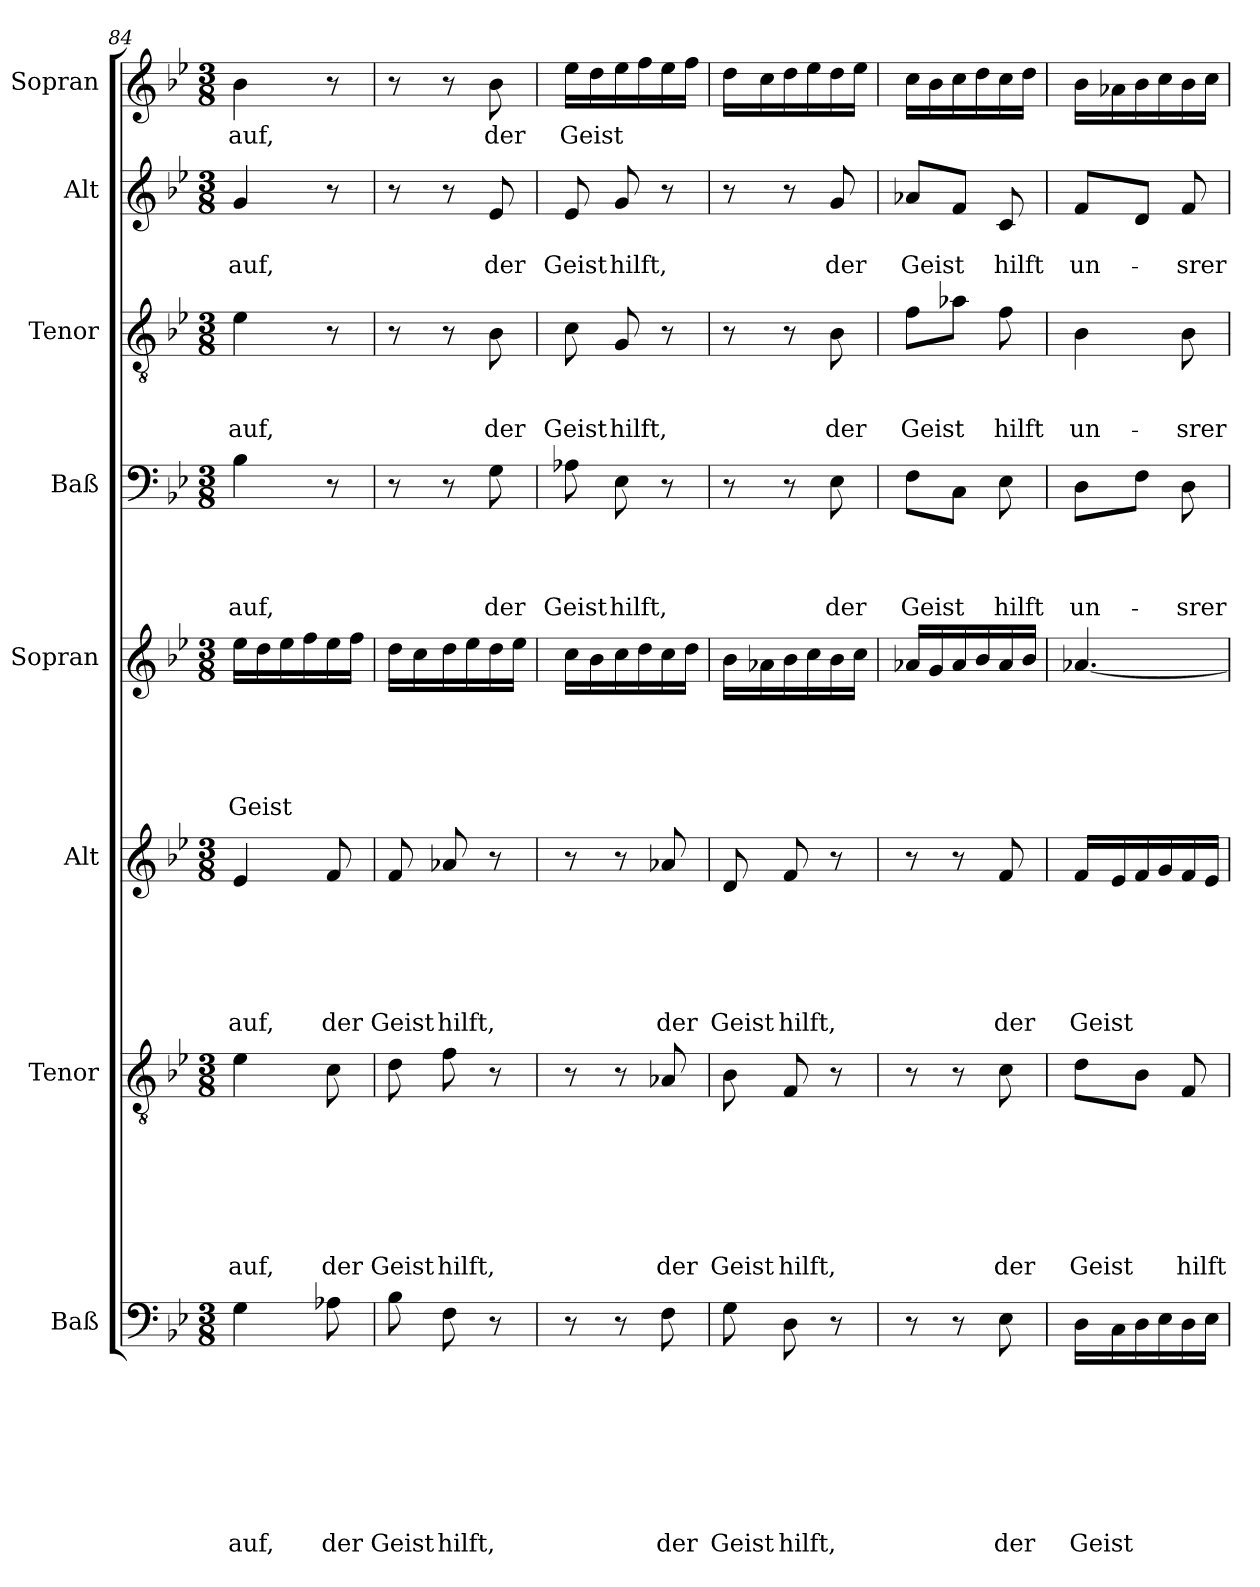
**kern	**text	**text	**text	**text	**text	**text	**text	**text	**kern	**text	**text	**text	**text	**text	**text	**text	**kern	**text	**text	**text	**text	**text	**text	**kern	**text	**text	**text	**text	**text	**kern	**text	**text	**text	**text	**kern	**text	**text	**text	**kern	**text	**text	**kern	**text
*part8	*part8	*part8	*part8	*part8	*part8	*part8	*part8	*part8	*part7	*part7	*part7	*part7	*part7	*part7	*part7	*part7	*part6	*part6	*part6	*part6	*part6	*part6	*part6	*part5	*part5	*part5	*part5	*part5	*part5	*part4	*part4	*part4	*part4	*part4	*part3	*part3	*part3	*part3	*part2	*part2	*part2	*part1	*part1
*staff8	*staff8	*staff8	*staff8	*staff8	*staff8	*staff8	*staff8	*staff8	*staff7	*staff7	*staff7	*staff7	*staff7	*staff7	*staff7	*staff7	*staff6	*staff6	*staff6	*staff6	*staff6	*staff6	*staff6	*staff5	*staff5	*staff5	*staff5	*staff5	*staff5	*staff4	*staff4	*staff4	*staff4	*staff4	*staff3	*staff3	*staff3	*staff3	*staff2	*staff2	*staff2	*staff1	*staff1
*I"Baß	*	*	*	*	*	*	*	*	*I"Tenor	*	*	*	*	*	*	*	*I"Alt	*	*	*	*	*	*	*I"Sopran	*	*	*	*	*	*I"Baß	*	*	*	*	*I"Tenor	*	*	*	*I"Alt	*	*	*I"Sopran	*
*clefF4	*	*	*	*	*	*	*	*	*clefGv2	*	*	*	*	*	*	*	*clefG2	*	*	*	*	*	*	*clefG2	*	*	*	*	*	*clefF4	*	*	*	*	*clefGv2	*	*	*	*clefG2	*	*	*clefG2	*
*k[b-e-]	*	*	*	*	*	*	*	*	*k[b-e-]	*	*	*	*	*	*	*	*k[b-e-]	*	*	*	*	*	*	*k[b-e-]	*	*	*	*	*	*k[b-e-]	*	*	*	*	*k[b-e-]	*	*	*	*k[b-e-]	*	*	*k[b-e-]	*
*B-:	*	*	*	*	*	*	*	*	*B-:	*	*	*	*	*	*	*	*B-:	*	*	*	*	*	*	*B-:	*	*	*	*	*	*B-:	*	*	*	*	*B-:	*	*	*	*B-:	*	*	*B-:	*
*M3/8	*	*	*	*	*	*	*	*	*M3/8	*	*	*	*	*	*	*	*M3/8	*	*	*	*	*	*	*M3/8	*	*	*	*	*	*M3/8	*	*	*	*	*M3/8	*	*	*	*M3/8	*	*	*M3/8	*
=84	=84	=84	=84	=84	=84	=84	=84	=84	=84	=84	=84	=84	=84	=84	=84	=84	=84	=84	=84	=84	=84	=84	=84	=84	=84	=84	=84	=84	=84	=84	=84	=84	=84	=84	=84	=84	=84	=84	=84	=84	=84	=84	=84
4G!\	.	.	.	.	.	.	.	auf,	4e-!\	.	.	.	.	.	.	auf,	4e-!/	.	.	.	.	.	auf,	16ee-!\LL	.	.	.	.	Geist	4B-!\	.	.	.	auf,	4e-!\	.	.	auf,	4g!/	.	auf,	4b-!\	auf,
.	.	.	.	.	.	.	.	.	.	.	.	.	.	.	.	.	.	.	.	.	.	.	.	16dd!\	.	.	.	.	.	.	.	.	.	.	.	.	.	.	.	.	.	.	.
.	.	.	.	.	.	.	.	.	.	.	.	.	.	.	.	.	.	.	.	.	.	.	.	16ee-!\	.	.	.	.	.	.	.	.	.	.	.	.	.	.	.	.	.	.	.
.	.	.	.	.	.	.	.	.	.	.	.	.	.	.	.	.	.	.	.	.	.	.	.	16ff!\	.	.	.	.	.	.	.	.	.	.	.	.	.	.	.	.	.	.	.
8A-X!\	.	.	.	.	.	.	.	der	8c!\	.	.	.	.	.	.	der	8f!/	.	.	.	.	.	der	16ee-!\	.	.	.	.	.	8r	.	.	.	.	8r	.	.	.	8r	.	.	8r	.
.	.	.	.	.	.	.	.	.	.	.	.	.	.	.	.	.	.	.	.	.	.	.	.	16ff!\JJ	.	.	.	.	.	.	.	.	.	.	.	.	.	.	.	.	.	.	.
=85	=85	=85	=85	=85	=85	=85	=85	=85	=85	=85	=85	=85	=85	=85	=85	=85	=85	=85	=85	=85	=85	=85	=85	=85	=85	=85	=85	=85	=85	=85	=85	=85	=85	=85	=85	=85	=85	=85	=85	=85	=85	=85	=85
8B-!\	.	.	.	.	.	.	.	Geist	8d!\	.	.	.	.	.	.	Geist	8f!/	.	.	.	.	.	Geist	16dd!\LL	.	.	.	.	.	8r	.	.	.	.	8r	.	.	.	8r	.	.	8r	.
.	.	.	.	.	.	.	.	.	.	.	.	.	.	.	.	.	.	.	.	.	.	.	.	16cc!\	.	.	.	.	.	.	.	.	.	.	.	.	.	.	.	.	.	.	.
8F!\	.	.	.	.	.	.	.	hilft,	8f!\	.	.	.	.	.	.	hilft,	8a-X!/	.	.	.	.	.	hilft,	16dd!\	.	.	.	.	.	8r	.	.	.	.	8r	.	.	.	8r	.	.	8r	.
.	.	.	.	.	.	.	.	.	.	.	.	.	.	.	.	.	.	.	.	.	.	.	.	16ee-!\	.	.	.	.	.	.	.	.	.	.	.	.	.	.	.	.	.	.	.
8r	.	.	.	.	.	.	.	.	8r	.	.	.	.	.	.	.	8r	.	.	.	.	.	.	16dd!\	.	.	.	.	.	8G!\	.	.	.	der	8B-!\	.	.	der	8e-!/	.	der	8b-!\	der
.	.	.	.	.	.	.	.	.	.	.	.	.	.	.	.	.	.	.	.	.	.	.	.	16ee-!\JJ	.	.	.	.	.	.	.	.	.	.	.	.	.	.	.	.	.	.	.
=86	=86	=86	=86	=86	=86	=86	=86	=86	=86	=86	=86	=86	=86	=86	=86	=86	=86	=86	=86	=86	=86	=86	=86	=86	=86	=86	=86	=86	=86	=86	=86	=86	=86	=86	=86	=86	=86	=86	=86	=86	=86	=86	=86
8r	.	.	.	.	.	.	.	.	8r	.	.	.	.	.	.	.	8r	.	.	.	.	.	.	16cc!\LL	.	.	.	.	.	8A-X!\	.	.	.	Geist	8c!\	.	.	Geist	8e-!/	.	Geist	16ee-!\LL	Geist
.	.	.	.	.	.	.	.	.	.	.	.	.	.	.	.	.	.	.	.	.	.	.	.	16b-!\	.	.	.	.	.	.	.	.	.	.	.	.	.	.	.	.	.	16dd!\	.
8r	.	.	.	.	.	.	.	.	8r	.	.	.	.	.	.	.	8r	.	.	.	.	.	.	16cc!\	.	.	.	.	.	8E-!\	.	.	.	hilft,	8G!/	.	.	hilft,	8g!/	.	hilft,	16ee-!\	.
.	.	.	.	.	.	.	.	.	.	.	.	.	.	.	.	.	.	.	.	.	.	.	.	16dd!\	.	.	.	.	.	.	.	.	.	.	.	.	.	.	.	.	.	16ff!\	.
8F!\	.	.	.	.	.	.	.	der	8A-X!/	.	.	.	.	.	.	der	8a-X!/	.	.	.	.	.	der	16cc!\	.	.	.	.	.	8r	.	.	.	.	8r	.	.	.	8r	.	.	16ee-!\	.
.	.	.	.	.	.	.	.	.	.	.	.	.	.	.	.	.	.	.	.	.	.	.	.	16dd!\JJ	.	.	.	.	.	.	.	.	.	.	.	.	.	.	.	.	.	16ff!\JJ	.
=87	=87	=87	=87	=87	=87	=87	=87	=87	=87	=87	=87	=87	=87	=87	=87	=87	=87	=87	=87	=87	=87	=87	=87	=87	=87	=87	=87	=87	=87	=87	=87	=87	=87	=87	=87	=87	=87	=87	=87	=87	=87	=87	=87
8G!\	.	.	.	.	.	.	.	Geist	8B-!\	.	.	.	.	.	.	Geist	8d!/	.	.	.	.	.	Geist	16b-!\LL	.	.	.	.	.	8r	.	.	.	.	8r	.	.	.	8r	.	.	16dd!\LL	.
.	.	.	.	.	.	.	.	.	.	.	.	.	.	.	.	.	.	.	.	.	.	.	.	16a-X!\	.	.	.	.	.	.	.	.	.	.	.	.	.	.	.	.	.	16cc!\	.
8D!\	.	.	.	.	.	.	.	hilft,	8F!/	.	.	.	.	.	.	hilft,	8f!/	.	.	.	.	.	hilft,	16b-!\	.	.	.	.	.	8r	.	.	.	.	8r	.	.	.	8r	.	.	16dd!\	.
.	.	.	.	.	.	.	.	.	.	.	.	.	.	.	.	.	.	.	.	.	.	.	.	16cc!\	.	.	.	.	.	.	.	.	.	.	.	.	.	.	.	.	.	16ee-!\	.
8r	.	.	.	.	.	.	.	.	8r	.	.	.	.	.	.	.	8r	.	.	.	.	.	.	16b-!\	.	.	.	.	.	8E-!\	.	.	.	der	8B-!\	.	.	der	8g!/	.	der	16dd!\	.
.	.	.	.	.	.	.	.	.	.	.	.	.	.	.	.	.	.	.	.	.	.	.	.	16cc!\JJ	.	.	.	.	.	.	.	.	.	.	.	.	.	.	.	.	.	16ee-!\JJ	.
!!LO:PB:g=z
=88	=88	=88	=88	=88	=88	=88	=88	=88	=88	=88	=88	=88	=88	=88	=88	=88	=88	=88	=88	=88	=88	=88	=88	=88	=88	=88	=88	=88	=88	=88	=88	=88	=88	=88	=88	=88	=88	=88	=88	=88	=88	=88	=88
8r	.	.	.	.	.	.	.	.	8r	.	.	.	.	.	.	.	8r	.	.	.	.	.	.	16a-X!/LL	.	.	.	.	.	8F!\L	.	.	.	Geist	8f!\L	.	.	Geist	8a-X!/L	.	Geist	16cc!\LL	.
.	.	.	.	.	.	.	.	.	.	.	.	.	.	.	.	.	.	.	.	.	.	.	.	16g!/	.	.	.	.	.	.	.	.	.	.	.	.	.	.	.	.	.	16b-!\	.
8r	.	.	.	.	.	.	.	.	8r	.	.	.	.	.	.	.	8r	.	.	.	.	.	.	16a-!/	.	.	.	.	.	8C!\J	.	.	.	.	8a-X!\J	.	.	.	8f!/J	.	.	16cc!\	.
.	.	.	.	.	.	.	.	.	.	.	.	.	.	.	.	.	.	.	.	.	.	.	.	16b-!/	.	.	.	.	.	.	.	.	.	.	.	.	.	.	.	.	.	16dd!\	.
8E-!\	.	.	.	.	.	.	.	der	8c!\	.	.	.	.	.	.	der	8f!/	.	.	.	.	.	der	16a-!/	.	.	.	.	.	8E-!\	.	.	.	hilft	8f!\	.	.	hilft	8c!/	.	hilft	16cc!\	.
.	.	.	.	.	.	.	.	.	.	.	.	.	.	.	.	.	.	.	.	.	.	.	.	16b-!/JJ	.	.	.	.	.	.	.	.	.	.	.	.	.	.	.	.	.	16dd!\JJ	.
=89	=89	=89	=89	=89	=89	=89	=89	=89	=89	=89	=89	=89	=89	=89	=89	=89	=89	=89	=89	=89	=89	=89	=89	=89	=89	=89	=89	=89	=89	=89	=89	=89	=89	=89	=89	=89	=89	=89	=89	=89	=89	=89	=89
16D!\LL	.	.	.	.	.	.	.	Geist	8d!\L	.	.	.	.	.	.	Geist	16f!/LL	.	.	.	.	.	Geist	[4.a-X!/	.	.	.	.	.	8D!\L	.	.	.	un-	4B-!\	.	.	un-	8f!/L	.	un-	16b-!\LL	.
16C!\	.	.	.	.	.	.	.	.	.	.	.	.	.	.	.	.	16e-!/	.	.	.	.	.	.	.	.	.	.	.	.	.	.	.	.	.	.	.	.	.	.	.	.	16a-X!\	.
16D!\	.	.	.	.	.	.	.	.	8B-!\J	.	.	.	.	.	.	.	16f!/	.	.	.	.	.	.	.	.	.	.	.	.	8F!\J	.	.	.	.	.	.	.	.	8d!/J	.	.	16b-!\	.
16E-!\	.	.	.	.	.	.	.	.	.	.	.	.	.	.	.	.	16g!/	.	.	.	.	.	.	.	.	.	.	.	.	.	.	.	.	.	.	.	.	.	.	.	.	16cc!\	.
16D!\	.	.	.	.	.	.	.	.	8F!/	.	.	.	.	.	.	hilft	16f!/	.	.	.	.	.	.	.	.	.	.	.	.	8D!\	.	.	.	-srer	8B-!\	.	.	-srer	8f!/	.	-srer	16b-!\	.
16E-!\JJ	.	.	.	.	.	.	.	.	.	.	.	.	.	.	.	.	16e-!/JJ	.	.	.	.	.	.	.	.	.	.	.	.	.	.	.	.	.	.	.	.	.	.	.	.	16cc!\JJ	.
=	=	=	=	=	=	=	=	=	=	=	=	=	=	=	=	=	=	=	=	=	=	=	=	=	=	=	=	=	=	=	=	=	=	=	=	=	=	=	=	=	=	=	=
*-	*-	*-	*-	*-	*-	*-	*-	*-	*-	*-	*-	*-	*-	*-	*-	*-	*-	*-	*-	*-	*-	*-	*-	*-	*-	*-	*-	*-	*-	*-	*-	*-	*-	*-	*-	*-	*-	*-	*-	*-	*-	*-	*-
